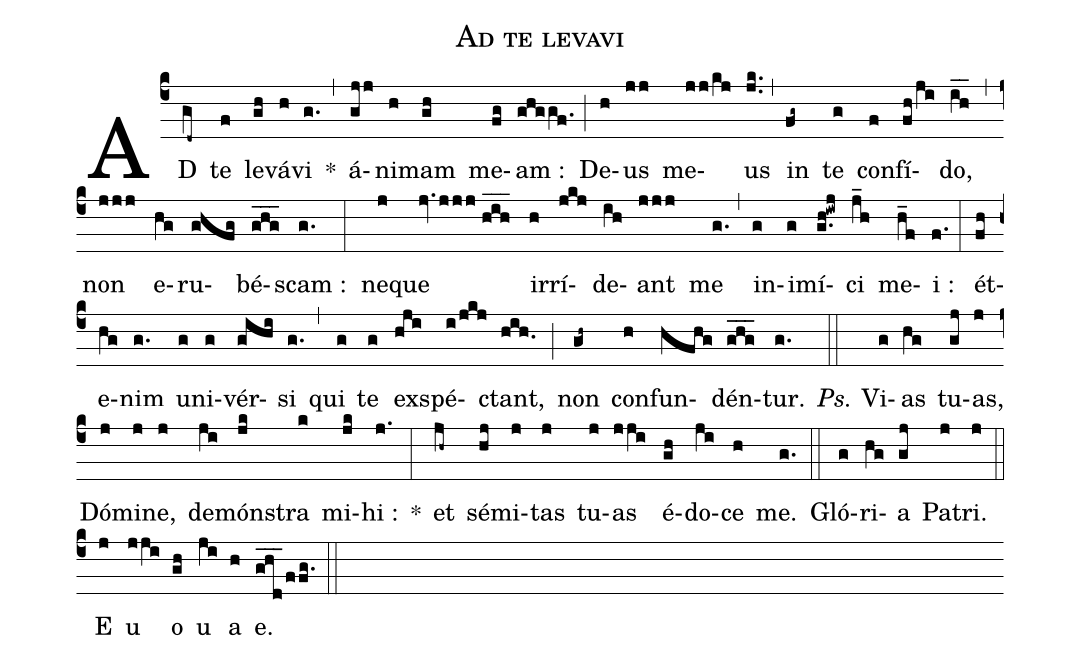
name:Ad te levavi;
%%
(c4) AD(gd~) te(f) le(gh)vá(h)vi(g.) *(,) á-(gjj)ni(h)mam(gh) me(fg)am :(ghggf.) (;) De(h)us(jj) me(jj/kj)us(jk..) (,) in(fg~) te(g) con(f)fí(fh/ji)do,(ih__) (,) non(jjj) e(hg)ru(ghfg)bé-(ghg___)scam :(g.) (:) ne(j)que(jv.jjj//hih___) ir(h)rí(jkj)de(ih)ant(jjj) me(g.) (,) in(g)i(g)mí(g.h!iwj)ci(j_h) me(h_f)i :(f.) (:) ét(fh)e(hg)nim(g.) u(g)ni(g)vér(gihi)si(g.) (,) qui(g) te(g) ex(hji)spé(i/jkj)ctant,(hih.) (;) non(gh~) con(h)fun-(hfhg)dén(ghg___)tur.(g.) (::)

<i>Ps.</i> Vi(g)as(hg) tu(gj)as,(j) Dó(j)mi(j)ne,(j) de(ji)món(jk)stra(k) mi(jk)hi :(j.) *(:) et(jh~) sé(hj)mi(j)tas(j) tu(j)as(jji) é(gh)do(ji)ce(h) me.(g.) (::) Gló(g)ri(hg)a(gj) Pa(j)tri.(j) (::)

<eu> E(j) u(jji) o(gh) u(ji) a(h) e.</eu>(ghd___!/ffg.) (::)
